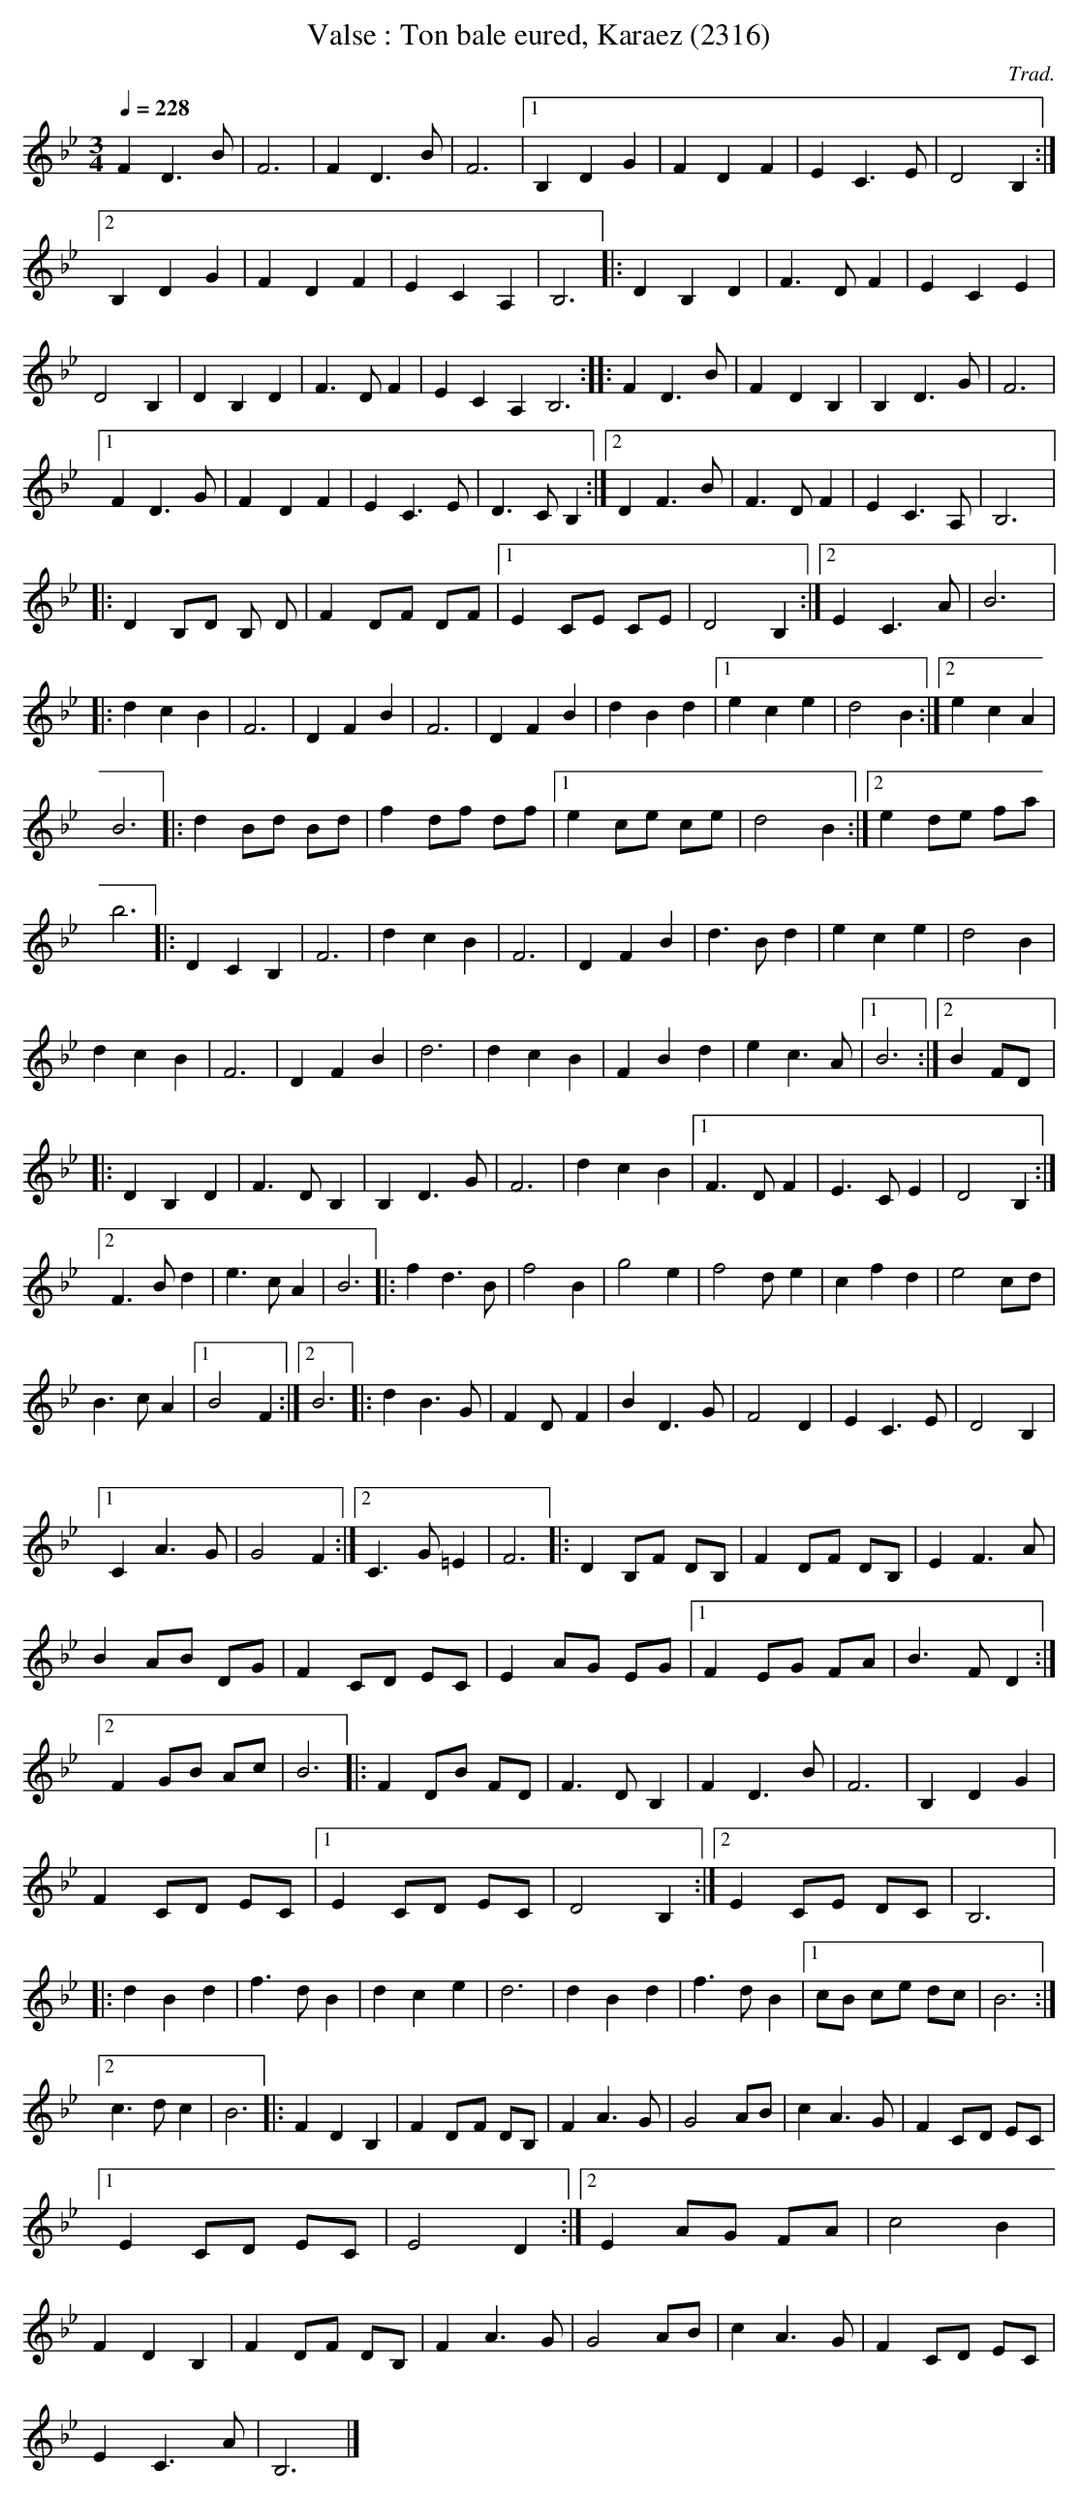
X:1
T:Valse : Ton bale eured, Karaez (2316)
C:Trad.
M:3/4
L:1/4
Q:228
K:Bb
F D>B | F3 | F D>B | F3 |1 B, D G | F D F | E C>E | D2 B, :|2
B, D G | F D F | E C A, | B,3 |: D B, D | F>D F | E C E |
D2 B, | D B, D | F>D F | E C A, B,3 :: F D>B | F- D B, | B,- D>G | F3 |1
F D>G | F- D F | E C>E | D>C B, :|2 D F>B | F>D F | E C>A, | B,3 |:
D B,/D/ B,/ D/ | F D/F/ D/F/ |1 E C/E/ C/E/ | D2 B, :|2 E C>A | B3 |:
d c B | F3 | D F B | F3 | D F B | d B d |1 e c e | d2 B :|2 e c A |
B3  |: d B/d/ B/d/ | f d/f/ d/f/ |1 e c/e/ c/e/ | d2 B :|2 e d/-e/ f/a/ |
b3 |: D C B, | F3 | d c B | F3 | D F B | d>B d | e c e | d2 B |
d c B | F3 | D F B | d3 | d c B | F B d | e c>A |1 B3 :|2 B F/D/ |:
D B, D | F>D B, | B, D>G | F3 | d c B |1 F>D F | E>C E | D2 B, :|2
F>B d | e>c A | B3 |: f d>B | f2 B | g2 e | f2 d/-e | c f d | e2 c/-d/ |
B>c A |1 B2 F :|2 B3 |: d B>G | F D/-F | B D>G | F2 D | E C>E | D2 B, |1
C A>G | G2 F :|2 C>G =E | F3 |: D B,/F/- D/B,/ | F D/-F/ D/B,/ | E F>A |
B A/-B/ D/G/ | F C/D/- E/C/ | E- A/G/ E/-G/ |1 F E/-G/ F/-A/ | B>F D :|2
F G/-B/ A/c/ | B3 |: F D/B/ F/D/ | F>D B, | F D>B | F3 | B,- D G |
F C/-D/ E/C/ |1 E C/D/- E/C/ | D2 B, :|2 E C/-E/ D/C/ | B,3 |:
d B d | f>d B | d c e | d3 | d B d | f>d B |1 c/B/ c/-e/ d/c/ | B3 :|2
c>d c | B3 |: F D B, | F D/-F/ D/B,/ | F A>G | G2- A/B/ | c A>G | F C/-D/ E/C/ |1
E- C/D/ E/C/ | E2 D :|2 E- A/G/ F/-A/ | c2- B |
F D B, | F D/-F/ D/B,/ | F A>G | G2- A/B/ | c A>G | F C/-D/ E/C/ |
E C>A | B,3 |]
